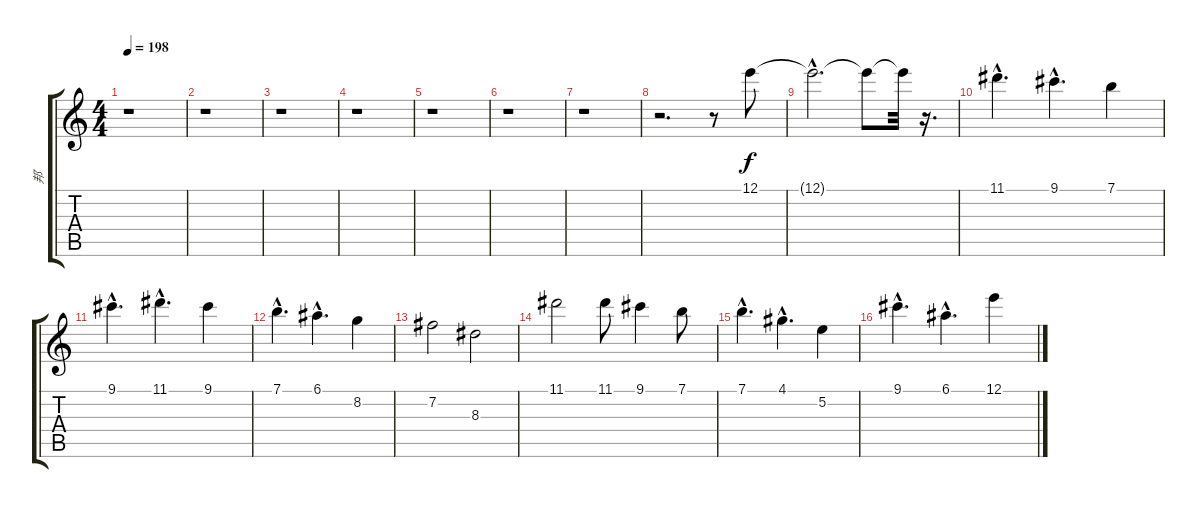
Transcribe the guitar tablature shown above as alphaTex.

\track ("邦" "邦") {instrument distortionguitar}
\staff {score tabs}
\tuning (E4 B3 G3 D3 A2 E2) {hide}
\ts (4 4)
\tempo 198
\clef g2
\ks c
r.1{dy f} |
r.1 |
r.1 |
r.1 |
r.1 |
r.1 |
r.1 |
r.2{d} r.8 12.1.8 |
12.1{hac t}.2{d} 12.1{t}.8 12.1{t}.32 r.16{d} |
11.1{hac}.4{d} 9.1{hac}.4{d} 7.1.4 |
9.1{hac}.4{d} 11.1{hac}.4{d} 9.1.4 |
7.1{hac}.4{d} 6.1{hac}.4{d} 8.2.4 |
7.2.2 8.3.2 |
11.1.2 11.1.8 9.1.4 7.1.8 |
7.1{hac}.4{d} 4.1{hac}.4{d} 5.2.4 |
9.1{hac}.4{d} 6.1{hac}.4{d} 12.1.4
